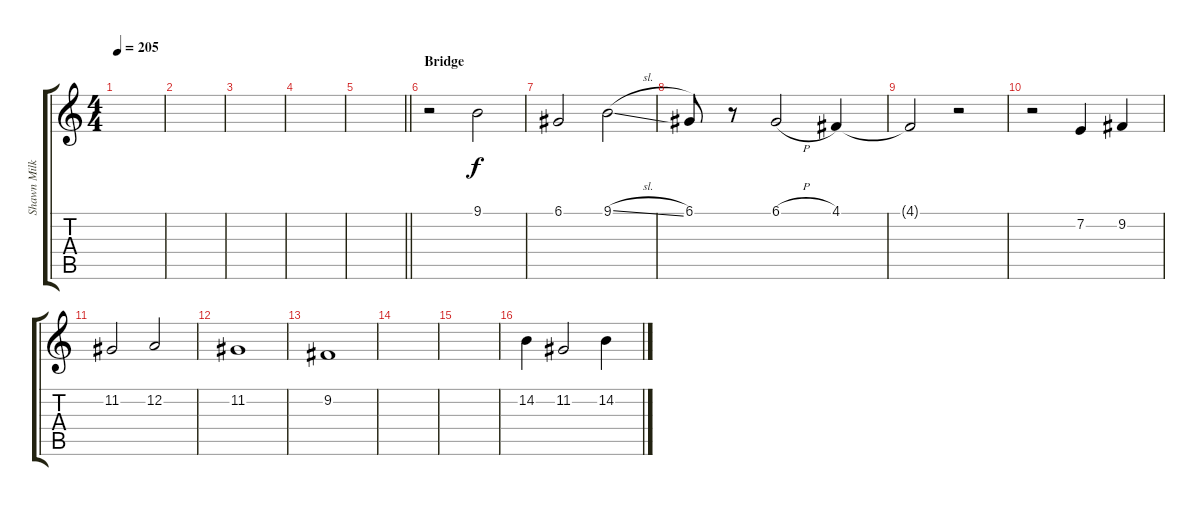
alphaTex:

\track ("Shawn Milke - Vocals" "Shawn Milk") {instrument altosax}
\staff {score tabs}
\tuning (D4 A3 F3 C3 G2 D2) {hide}
\ts (4 4)
\tempo 205
\clef g2
\ks c
|
|
|
|
\barLineRight lightlight
|
\section ("" "Bridge")
r.2 9.1.2 |
6.1.2 9.1{sl}.2 |
6.1.8 r.8 6.1{h}.2 4.1.4 |
4.1{t}.2 r.2 |
r.2 7.2.4 9.2.4 |
11.2.2 12.2.2 |
11.2.1 |
9.2.1 |
|
|
14.2.4 11.2.2 14.2.4
